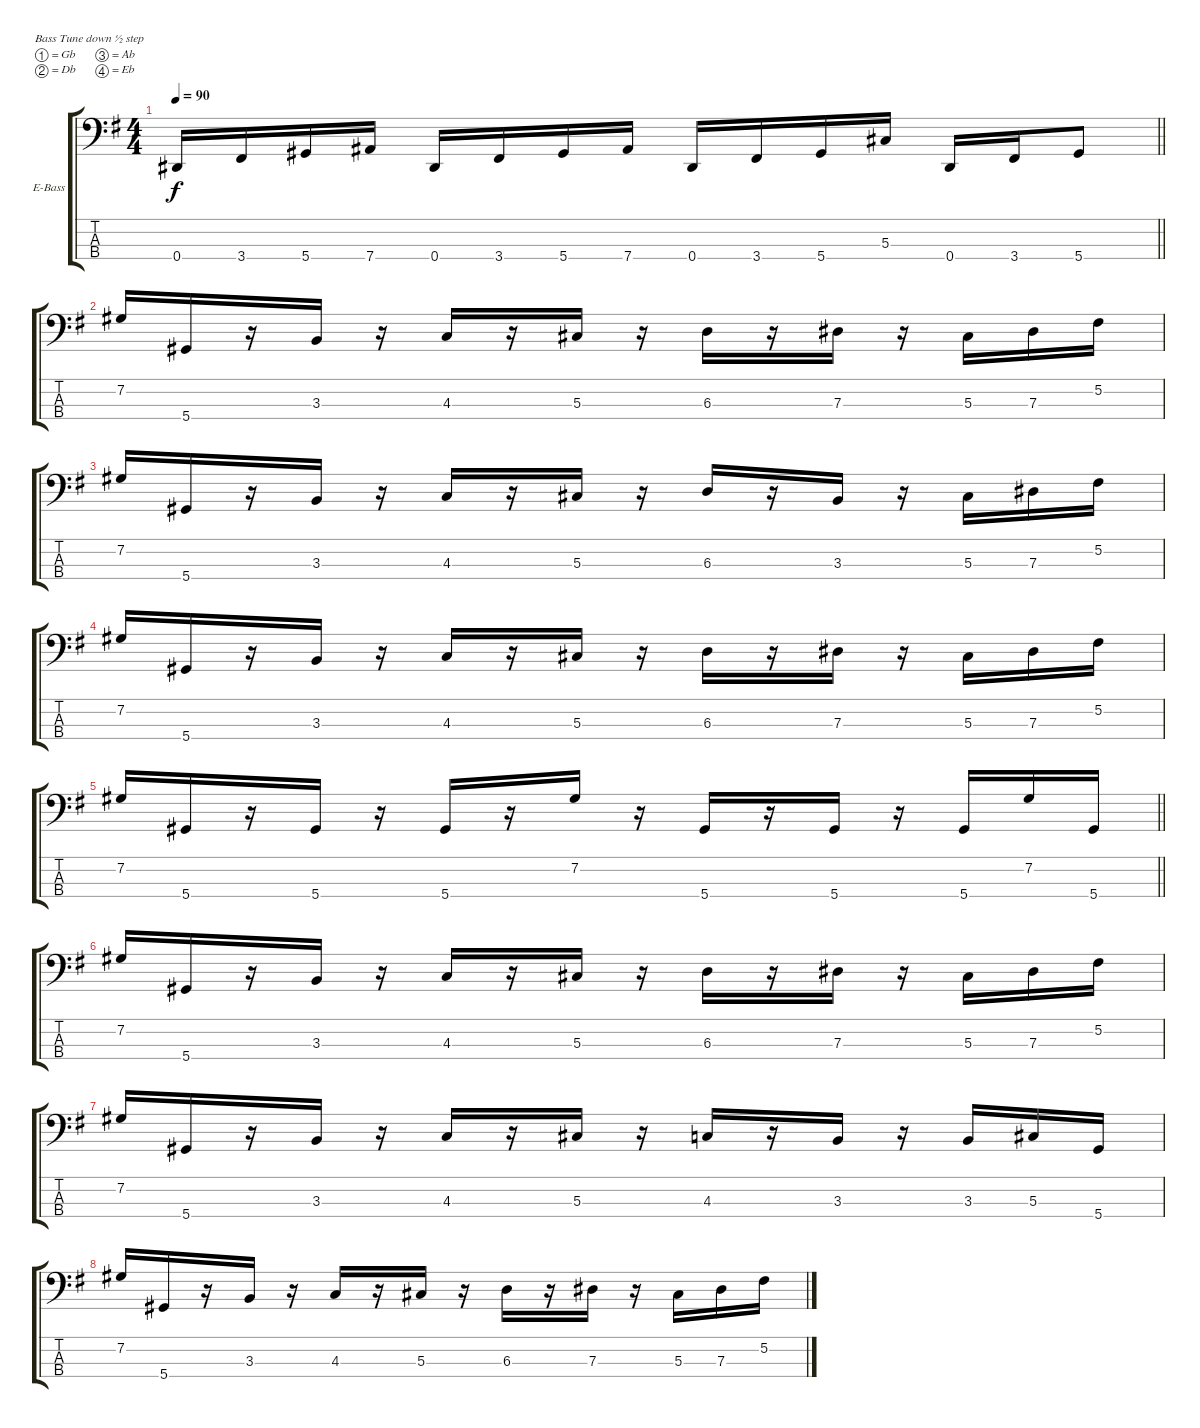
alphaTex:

\bracketExtendMode groupsimilarinstruments
\firstSystemTrackNameOrientation horizontal
\otherSystemsTrackNameOrientation horizontal
\track ("Untitled" "E-Bass") {instrument electricbasspick}
\staff {score tabs}
\tuning (Gb2 Db2 Ab1 Eb1)
\ts (4 4)
\tempo 90
\clef f4
\barLineRight lightlight
\ks g
0.4.16{dy f} 3.4.16 5.4.16 7.4.16 0.4.16 3.4.16 5.4.16 7.4.16 0.4.16 3.4.16 5.4.16 5.3.16 0.4.16 3.4.16 5.4.8 |
7.2.16 5.4.16 r.16 3.3.16 r.16 4.3.16 r.16 5.3.16 r.16 6.3.16 r.16 7.3.16 r.16 5.3.16 7.3.16 5.2.16 |
7.2.16 5.4.16 r.16 3.3.16 r.16 4.3.16 r.16 5.3.16 r.16 6.3.16 r.16 3.3.16 r.16 5.3.16 7.3.16 5.2.16 |
7.2.16 5.4.16 r.16 3.3.16 r.16 4.3.16 r.16 5.3.16 r.16 6.3.16 r.16 7.3.16 r.16 5.3.16 7.3.16 5.2.16 |
\barLineRight lightlight
7.2.16 5.4.16 r.16 5.4.16 r.16 5.4.16 r.16 7.2.16 r.16 5.4.16 r.16 5.4.16 r.16 5.4.16 7.2.16 5.4.16 |
\section ("" " ")
7.2.16 5.4.16 r.16 3.3.16 r.16 4.3.16 r.16 5.3.16 r.16 6.3.16 r.16 7.3.16 r.16 5.3.16 7.3.16 5.2.16 |
7.2.16 5.4.16 r.16 3.3.16 r.16 4.3.16 r.16 5.3.16 r.16 4.3.16 r.16 3.3.16 r.16 3.3.16 5.3.16 5.4.16 |
7.2.16 5.4.16 r.16 3.3.16 r.16 4.3.16 r.16 5.3.16 r.16 6.3.16 r.16 7.3.16 r.16 5.3.16 7.3.16 5.2.16
